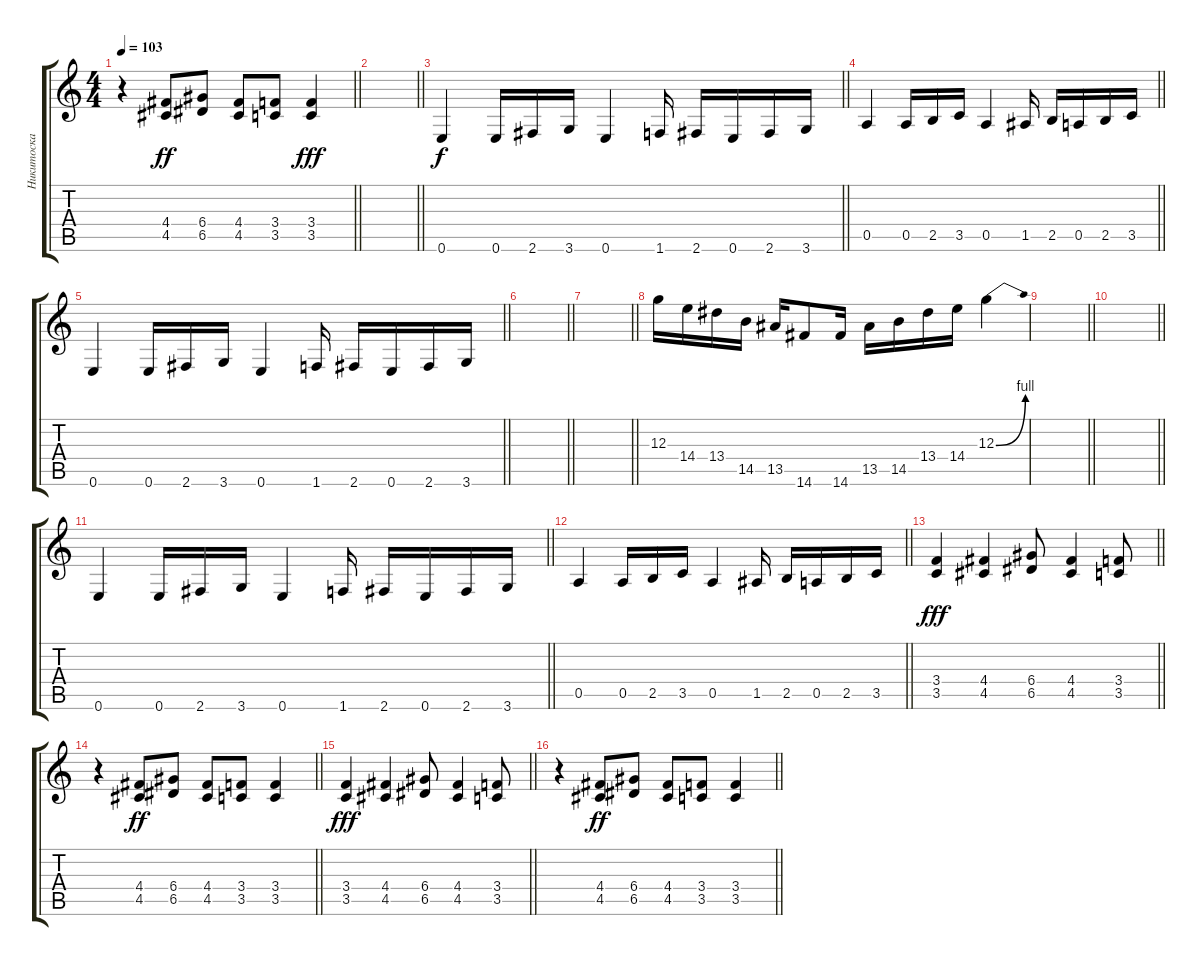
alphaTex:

\track ("Никитоска" "Никитоска") {instrument distortionguitar}
\staff {score tabs}
\tuning (E4 B3 G3 D3 A2 E2) {hide}
\ts (4 4)
\tempo 103
\clef g2
\barLineRight lightlight
\ks c
r.4{dy ff} (4.4 4.5).8 (6.4 6.5).8 (4.4 4.5).8 (3.4 3.5).8 (3.4 3.5).4{dy fff} |
\barLineRight lightlight
|
\barLineRight lightlight
0.6.4{dy f} 0.6.16 2.6.16 3.6.16 0.6.4 1.6.16 2.6.16 0.6.16 2.6.16 3.6.16 |
\barLineRight lightlight
0.5.4 0.5.16 2.5.16 3.5.16 0.5.4 1.5.16 2.5.16 0.5.16 2.5.16 3.5.16 |
\barLineRight lightlight
0.6.4 0.6.16 2.6.16 3.6.16 0.6.4 1.6.16 2.6.16 0.6.16 2.6.16 3.6.16 |
\barLineRight lightlight
|
\barLineRight lightlight
|
12.3.16 14.4.16 13.4.16 14.5.16 13.5.16 14.6.8 14.6.16 13.5.16 14.5.16 13.4.16 14.4.16 12.3{be (bend 0 0 60 4)}.4 |
\barLineRight lightlight
|
\barLineRight lightlight
|
\barLineRight lightlight
0.6.4 0.6.16 2.6.16 3.6.16 0.6.4 1.6.16 2.6.16 0.6.16 2.6.16 3.6.16 |
\barLineRight lightlight
0.5.4 0.5.16 2.5.16 3.5.16 0.5.4 1.5.16 2.5.16 0.5.16 2.5.16 3.5.16 |
\barLineRight lightlight
(3.4 3.5).4{dy fff} (4.4 4.5).4 (6.4 6.5).8 (4.4 4.5).4 (3.4 3.5).8 |
\barLineRight lightlight
r.4 (4.4 4.5).8{dy ff} (6.4 6.5).8 (4.4 4.5).8 (3.4 3.5).8 (3.4 3.5).4 |
\barLineRight lightlight
(3.4 3.5).4{dy fff} (4.4 4.5).4 (6.4 6.5).8 (4.4 4.5).4 (3.4 3.5).8 |
\barLineRight lightlight
r.4 (4.4 4.5).8{dy ff} (6.4 6.5).8 (4.4 4.5).8 (3.4 3.5).8 (3.4 3.5).4
